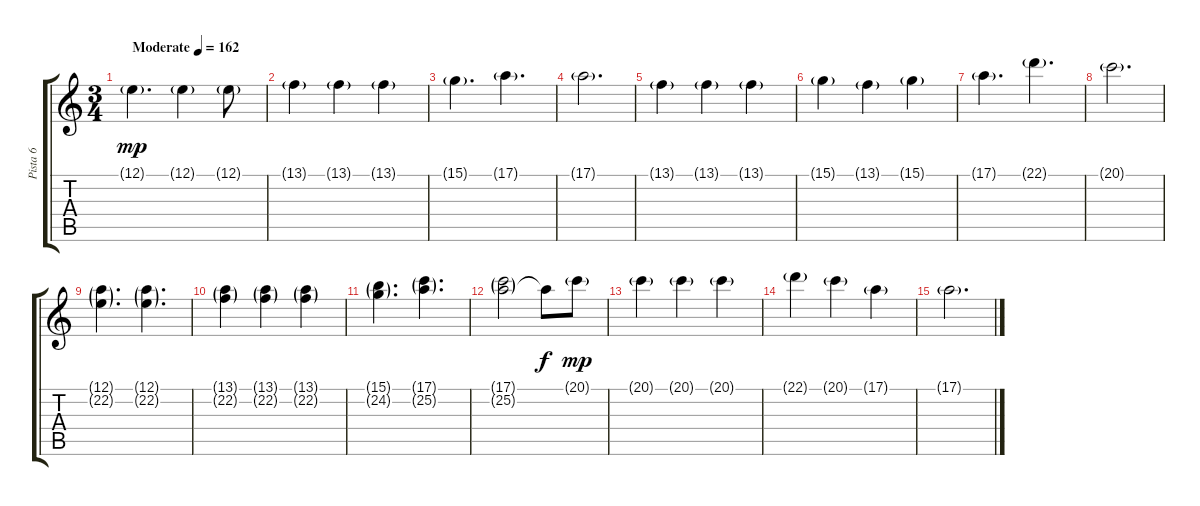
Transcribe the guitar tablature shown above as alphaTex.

\track ("Pista 6" "Pista 6") {instrument lead2sawtooth}
\staff {score tabs}
\tuning (E4 B3 G3 D3 A2 E2) {hide}
\ts (3 4)
\tempo (162 "Moderate")
\clef g2
\ks c
12.1{g}.4{d dy mp instrument lead2sawtooth} 12.1{g}.4 12.1{g}.8 |
13.1{g}.4 13.1{g}.4 13.1{g}.4 |
15.1{g}.4{d} 17.1{g}.4{d} |
17.1{g}.2{d} |
13.1{g}.4 13.1{g}.4 13.1{g}.4 |
15.1{g}.4 13.1{g}.4 15.1{g}.4 |
17.1{g}.4{d} 22.1{g}.4{d} |
20.1{g}.2{d} |
(12.1{g} 22.2{g}).4{d} (12.1{g} 22.2{g}).4{d} |
(13.1{g} 22.2{g}).4 (13.1{g} 22.2{g}).4 (13.1{g} 22.2{g}).4 |
(15.1{g} 24.2{g}).4{d} (17.1{g} 25.2{g}).4{d} |
(17.1{g} 25.2{g}).2 17.1{t}.8{dy f} 20.1{g}.8{dy mp} |
20.1{g}.4 20.1{g}.4 20.1{g}.4 |
22.1{g}.4 20.1{g}.4 17.1{g}.4 |
17.1{g}.2{d}
